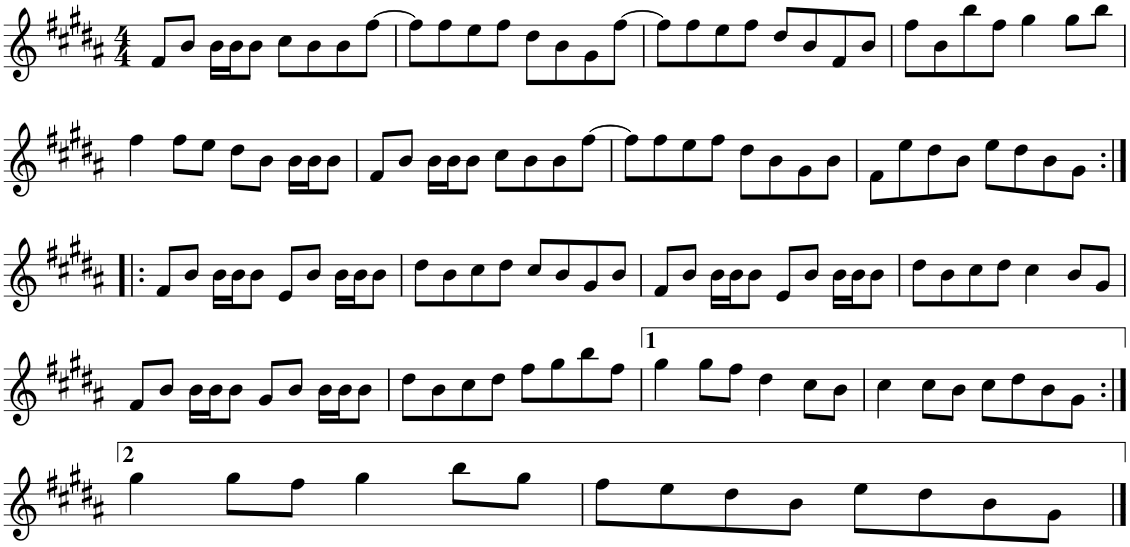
**kern
*part1
*staff1
*I"Piano
*I'Pno
*clefG2
*k[f#c#g#d#a#]
*B:
*M4/4
=1
8f#/L
8b/J
16b\LL
16b\J
8b\J
8cc#\L
8b\
8b\
[8ff#\J
=2
8ff#\L]
8ff#\
8ee\
8ff#\J
8dd#\L
8b\
8g#\
[8ff#\J
=3
8ff#\L]
8ff#\
8ee\
8ff#\J
8dd#/L
8b/
8f#/
8b/J
=4
8ff#\L
8b\
8bb\
8ff#\J
4gg#\
8gg#\L
8bb\J
!!LO:LB:g=z
=5
4ff#\
8ff#\L
8ee\J
8dd#\L
8b\J
16b\LL
16b\J
8b\J
=6
8f#/L
8b/J
16b\LL
16b\J
8b\J
8cc#\L
8b\
8b\
[8ff#\J
=7
8ff#\L]
8ff#\
8ee\
8ff#\J
8dd#\L
8b\
8g#\
8b\J
=8
8f#\L
8ee\
8dd#\
8b\J
8ee\L
8dd#\
8b\
8g#\J
!!LO:LB:g=z
=9:|!|:
8f#/L
8b/J
16b\LL
16b\J
8b\J
8e/L
8b/J
16b\LL
16b\J
8b\J
=10
8dd#\L
8b\
8cc#\
8dd#\J
8cc#/L
8b/
8g#/
8b/J
=11
8f#/L
8b/J
16b\LL
16b\J
8b\J
8e/L
8b/J
16b\LL
16b\J
8b\J
=12
8dd#\L
8b\
8cc#\
8dd#\J
4cc#\
8b/L
8g#/J
!!LO:LB:g=z
=13
8f#/L
8b/J
16b\LL
16b\J
8b\J
8g#/L
8b/J
16b\LL
16b\J
8b\J
=14
8dd#\L
8b\
8cc#\
8dd#\J
8ff#\L
8gg#\
8bb\
8ff#\J
=15
4gg#\
8gg#\L
8ff#\J
4dd#\
8cc#\L
8b\J
=16
4cc#\
8cc#\L
8b\J
8cc#\L
8dd#\
8b\
8g#\J
!!LO:LB:g=z
=17:|!
4gg#\
8gg#\L
8ff#\J
4gg#\
8bb\L
8gg#\J
=18
8ff#\L
8ee\
8dd#\
8b\J
8ee\L
8dd#\
8b\
8g#\J
==
*-
